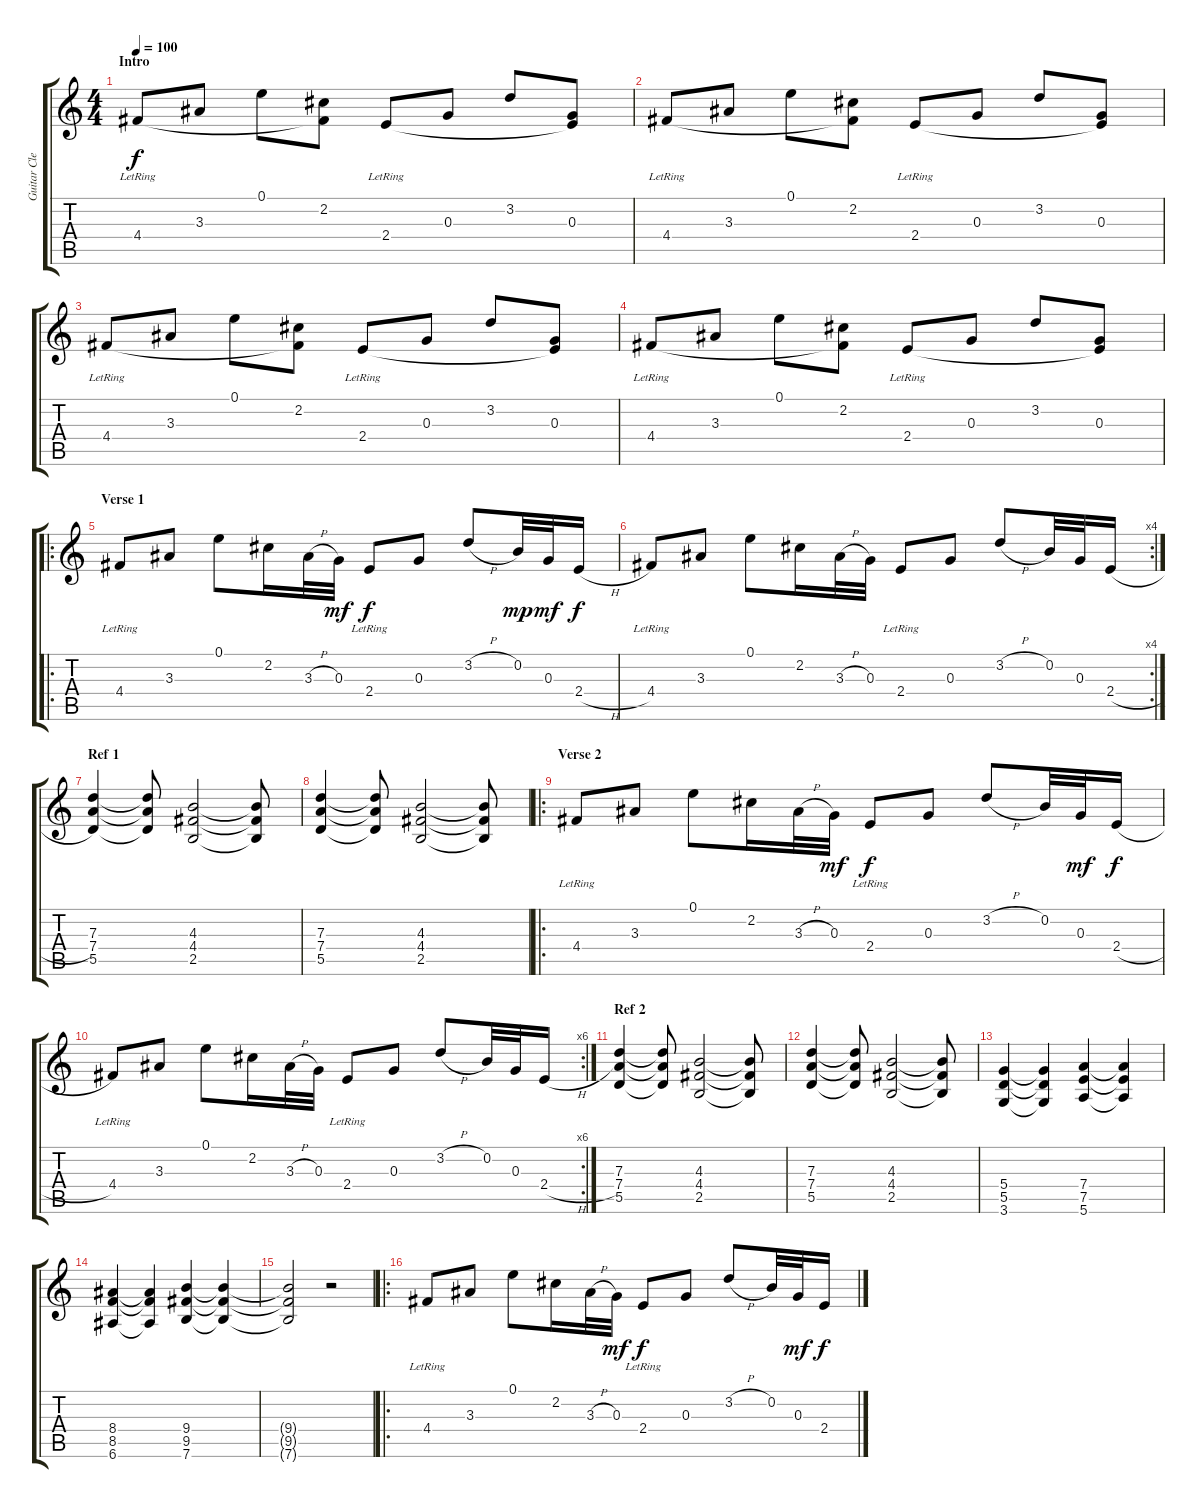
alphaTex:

\track ("Guitar Clean" "Guitar Cle") {instrument electricguitarjazz}
\staff {score tabs}
\tuning (E4 B3 G3 D3 A2 E2) {hide}
\ts (4 4)
\section ("" "Intro")
\tempo 100
\clef g2
\ks c
4.4{lr}.8{dy f instrument electricguitarjazz} 3.3.8 0.1.8 (2.2 4.4{t}).8 2.4{lr}.8 0.3.8 3.2.8 (0.3 2.4{t}).8 |
4.4{lr}.8 3.3.8 0.1.8 (2.2 4.4{t}).8 2.4{lr}.8 0.3.8 3.2.8 (0.3 2.4{t}).8 |
4.4{lr}.8 3.3.8 0.1.8 (2.2 4.4{t}).8 2.4{lr}.8 0.3.8 3.2.8 (0.3 2.4{t}).8 |
4.4{lr}.8 3.3.8 0.1.8 (2.2 4.4{t}).8 2.4{lr}.8 0.3.8 3.2.8 (0.3 2.4{t}).8 |
\ro
\section ("" "Verse 1")
4.4{lr}.8 3.3.8 0.1.8 2.2.16 3.3{h}.32 0.3.32{dy mf} 2.4{lr}.8{dy f} 0.3.8 3.2{h}.8 0.2.32{dy mp} 0.3.32{dy mf} 2.4{h}.16{dy f} |
\rc 4
4.4{lr}.8 3.3.8 0.1.8 2.2.16 3.3{h}.32 0.3.32 2.4{lr}.8 0.3.8 3.2{h}.8 0.2.32 0.3.32 2.4{h}.16 |
\section ("" "Ref 1")
(7.3 7.4 5.5).4{instrument overdrivenguitar} (7.3{t} 7.4{t} 5.5{t}).8 (4.3 4.4 2.5).2 (4.3{t} 4.4{t} 2.5{t}).8 |
(7.3 7.4 5.5).4{instrument overdrivenguitar} (7.3{t} 7.4{t} 5.5{t}).8 (4.3 4.4 2.5).2 (4.3{t} 4.4{t} 2.5{t}).8 |
\ro
\section ("" "Verse 2")
4.4{lr}.8{instrument acousticguitarsteel} 3.3.8 0.1.8 2.2.16 3.3{h}.32 0.3.32{dy mf} 2.4{lr}.8{dy f} 0.3.8 3.2{h}.8 0.2.32 0.3.32{dy mf} 2.4{h}.16{dy f} |
\rc 6
4.4{lr}.8 3.3.8 0.1.8 2.2.16 3.3{h}.32 0.3.32 2.4{lr}.8 0.3.8 3.2{h}.8 0.2.32 0.3.32 2.4{h}.16 |
\section ("" "Ref 2")
(7.3 7.4 5.5).4{instrument overdrivenguitar} (7.3{t} 7.4{t} 5.5{t}).8 (4.3 4.4 2.5).2 (4.3{t} 4.4{t} 2.5{t}).8 |
(7.3 7.4 5.5).4{instrument overdrivenguitar} (7.3{t} 7.4{t} 5.5{t}).8 (4.3 4.4 2.5).2 (4.3{t} 4.4{t} 2.5{t}).8 |
(5.4 5.5 3.6).4 (5.4{t} 5.5{t} 3.6{t}).4 (7.4 7.5 5.6).4 (7.4{t} 7.5{t} 5.6{t}).4 |
(8.4 8.5 6.6).4 (8.4{t} 8.5{t} 6.6{t}).4 (9.4 9.5 7.6).4 (9.4{t} 9.5{t} 7.6{t}).4 |
(9.4{t} 9.5{t} 7.6{t}).2 r.2 |
\ro
4.4{lr}.8{instrument acousticguitarsteel} 3.3.8 0.1.8 2.2.16 3.3{h}.32 0.3.32{dy mf} 2.4{lr}.8{dy f} 0.3.8 3.2{h}.8 0.2.32 0.3.32{dy mf} 2.4{h}.16{dy f}
